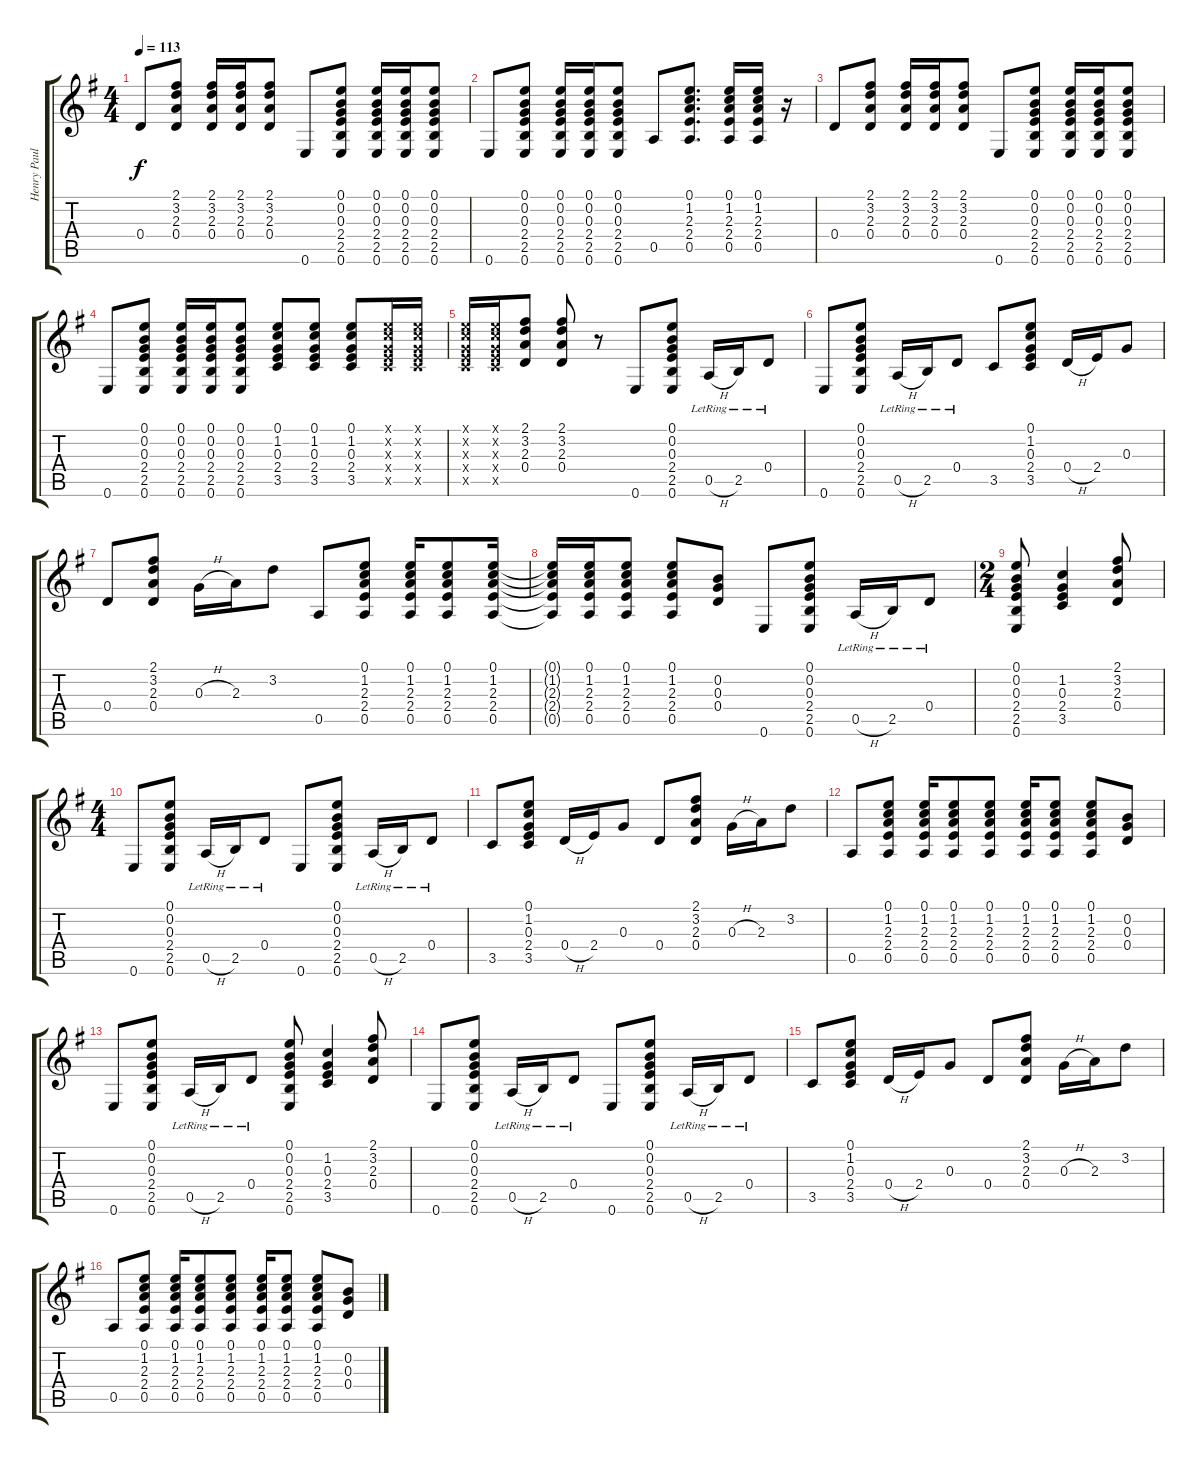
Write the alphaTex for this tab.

\track ("Henry Paul Guitar" "Henry Paul") {instrument acousticguitarsteel}
\staff {score tabs}
\tuning (E4 B3 G3 D3 A2 E2) {hide}
\ts (4 4)
\tempo 113
\clef g2
\ks eminor
0.4.8{dy f} (2.1 3.2 2.3 0.4).8 (2.1 3.2 2.3 0.4).16 (2.1 3.2 2.3 0.4).16 (2.1 3.2 2.3 0.4).8 0.6.8 (0.1 0.2 0.3 2.4 2.5 0.6).8 (0.1 0.2 0.3 2.4 2.5 0.6).16 (0.1 0.2 0.3 2.4 2.5 0.6).16 (0.1 0.2 0.3 2.4 2.5 0.6).8 |
0.6.8 (0.1 0.2 0.3 2.4 2.5 0.6).8 (0.1 0.2 0.3 2.4 2.5 0.6).16 (0.1 0.2 0.3 2.4 2.5 0.6).16 (0.1 0.2 0.3 2.4 2.5 0.6).8 0.5.8 (0.1 1.2 2.3 2.4 0.5).8{d} (0.1 1.2 2.3 2.4 0.5).16 (0.1 1.2 2.3 2.4 0.5).16 r.16 |
0.4.8 (2.1 3.2 2.3 0.4).8 (2.1 3.2 2.3 0.4).16 (2.1 3.2 2.3 0.4).16 (2.1 3.2 2.3 0.4).8 0.6.8 (0.1 0.2 0.3 2.4 2.5 0.6).8 (0.1 0.2 0.3 2.4 2.5 0.6).16 (0.1 0.2 0.3 2.4 2.5 0.6).16 (0.1 0.2 0.3 2.4 2.5 0.6).8 |
0.6.8 (0.1 0.2 0.3 2.4 2.5 0.6).8 (0.1 0.2 0.3 2.4 2.5 0.6).16 (0.1 0.2 0.3 2.4 2.5 0.6).16 (0.1 0.2 0.3 2.4 2.5 0.6).8 (0.1 1.2 0.3 2.4 3.5).8 (0.1 1.2 0.3 2.4 3.5).8 (0.1 1.2 0.3 2.4 3.5).8 (0.1{x} 1.2{x} 0.3{x} 2.4{x} 3.5{x}).16 (0.1{x} 1.2{x} 0.3{x} 2.4{x} 3.5{x}).16 |
(0.1{x} 1.2{x} 0.3{x} 2.4{x} 3.5{x}).16 (0.1{x} 1.2{x} 0.3{x} 2.4{x} 3.5{x}).16 (2.1 3.2 2.3 0.4).8 (2.1 3.2 2.3 0.4).8 r.8 0.6.8 (0.1 0.2 0.3 2.4 2.5 0.6).8 0.5{h lr}.16 2.5{lr}.16 0.4{lr}.8 |
0.6.8 (0.1 0.2 0.3 2.4 2.5 0.6).8 0.5{h lr}.16 2.5{lr}.16 0.4{lr}.8 3.5.8 (0.1 1.2 0.3 2.4 3.5).8 0.4{h}.16 2.4.16 0.3.8 |
0.4.8 (2.1 3.2 2.3 0.4).8 0.3{h}.16 2.3.16 3.2.8 0.5.8 (0.1 1.2 2.3 2.4 0.5).8 (0.1 1.2 2.3 2.4 0.5).16 (0.1 1.2 2.3 2.4 0.5).8 (0.1 1.2 2.3 2.4 0.5).16 |
(0.1{t} 1.2{t} 2.3{t} 2.4{t} 0.5{t}).16 (0.1 1.2 2.3 2.4 0.5).16 (0.1 1.2 2.3 2.4 0.5).8 (0.1 1.2 2.3 2.4 0.5).8 (0.2 0.3 0.4).8 0.6.8 (0.1 0.2 0.3 2.4 2.5 0.6).8 0.5{h lr}.16 2.5{lr}.16 0.4{lr}.8 |
\ts (2 4)
(0.1 0.2 0.3 2.4 2.5 0.6).8 (1.2 0.3 2.4 3.5).4 (2.1 3.2 2.3 0.4).8 |
\ts (4 4)
0.6.8 (0.1 0.2 0.3 2.4 2.5 0.6).8 0.5{h lr}.16 2.5{lr}.16 0.4{lr}.8 0.6.8 (0.1 0.2 0.3 2.4 2.5 0.6).8 0.5{h lr}.16 2.5{lr}.16 0.4{lr}.8 |
3.5.8 (0.1 1.2 0.3 2.4 3.5).8 0.4{h}.16 2.4.16 0.3.8 0.4.8 (2.1 3.2 2.3 0.4).8 0.3{h}.16 2.3.16 3.2.8 |
0.5.8 (0.1 1.2 2.3 2.4 0.5).8 (0.1 1.2 2.3 2.4 0.5).16 (0.1 1.2 2.3 2.4 0.5).8 (0.1 1.2 2.3 2.4 0.5).8 (0.1 1.2 2.3 2.4 0.5).16 (0.1 1.2 2.3 2.4 0.5).8 (0.1 1.2 2.3 2.4 0.5).8 (0.2 0.3 0.4).8 |
0.6.8 (0.1 0.2 0.3 2.4 2.5 0.6).8 0.5{h lr}.16 2.5{lr}.16 0.4{lr}.8 (0.1 0.2 0.3 2.4 2.5 0.6).8 (1.2 0.3 2.4 3.5).4 (2.1 3.2 2.3 0.4).8 |
0.6.8 (0.1 0.2 0.3 2.4 2.5 0.6).8 0.5{h lr}.16 2.5{lr}.16 0.4{lr}.8 0.6.8 (0.1 0.2 0.3 2.4 2.5 0.6).8 0.5{h lr}.16 2.5{lr}.16 0.4{lr}.8 |
3.5.8 (0.1 1.2 0.3 2.4 3.5).8 0.4{h}.16 2.4.16 0.3.8 0.4.8 (2.1 3.2 2.3 0.4).8 0.3{h}.16 2.3.16 3.2.8 |
0.5.8 (0.1 1.2 2.3 2.4 0.5).8 (0.1 1.2 2.3 2.4 0.5).16 (0.1 1.2 2.3 2.4 0.5).8 (0.1 1.2 2.3 2.4 0.5).8 (0.1 1.2 2.3 2.4 0.5).16 (0.1 1.2 2.3 2.4 0.5).8 (0.1 1.2 2.3 2.4 0.5).8 (0.2 0.3 0.4).8
